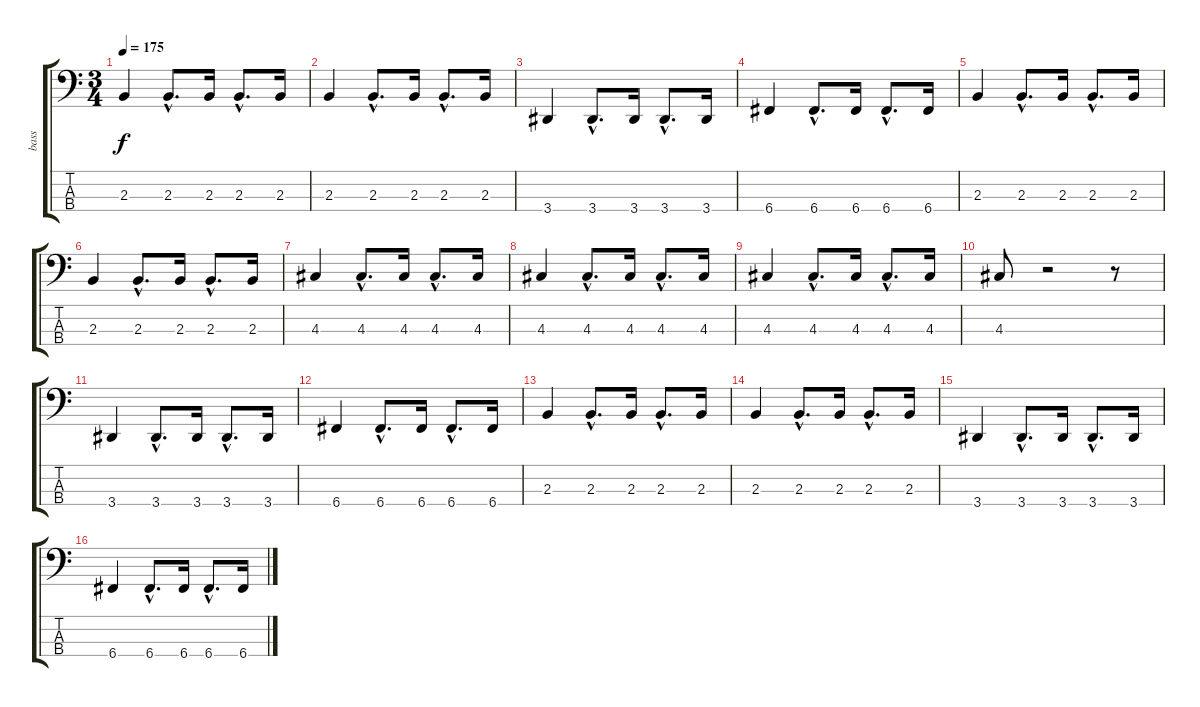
\track ("bass" "bass") {instrument electricbassfinger}
\staff {score tabs}
\tuning (G2 D2 A1 C1) {hide}
\ts (3 4)
\tempo 175
\clef f4
\ks c
2.3.4{dy f} 2.3{hac}.8{d} 2.3.16 2.3{hac}.8{d} 2.3.16 |
2.3.4 2.3{hac}.8{d} 2.3.16 2.3{hac}.8{d} 2.3.16 |
3.4.4 3.4{hac}.8{d} 3.4.16 3.4{hac}.8{d} 3.4.16 |
6.4.4 6.4{hac}.8{d} 6.4.16 6.4{hac}.8{d} 6.4.16 |
2.3.4 2.3{hac}.8{d} 2.3.16 2.3{hac}.8{d} 2.3.16 |
2.3.4 2.3{hac}.8{d} 2.3.16 2.3{hac}.8{d} 2.3.16 |
4.3.4 4.3{hac}.8{d} 4.3.16 4.3{hac}.8{d} 4.3.16 |
4.3.4 4.3{hac}.8{d} 4.3.16 4.3{hac}.8{d} 4.3.16 |
4.3.4 4.3{hac}.8{d} 4.3.16 4.3{hac}.8{d} 4.3.16 |
4.3.8 r.2 r.8 |
3.4.4 3.4{hac}.8{d} 3.4.16 3.4{hac}.8{d} 3.4.16 |
6.4.4 6.4{hac}.8{d} 6.4.16 6.4{hac}.8{d} 6.4.16 |
2.3.4 2.3{hac}.8{d} 2.3.16 2.3{hac}.8{d} 2.3.16 |
2.3.4 2.3{hac}.8{d} 2.3.16 2.3{hac}.8{d} 2.3.16 |
3.4.4 3.4{hac}.8{d} 3.4.16 3.4{hac}.8{d} 3.4.16 |
6.4.4 6.4{hac}.8{d} 6.4.16 6.4{hac}.8{d} 6.4.16
